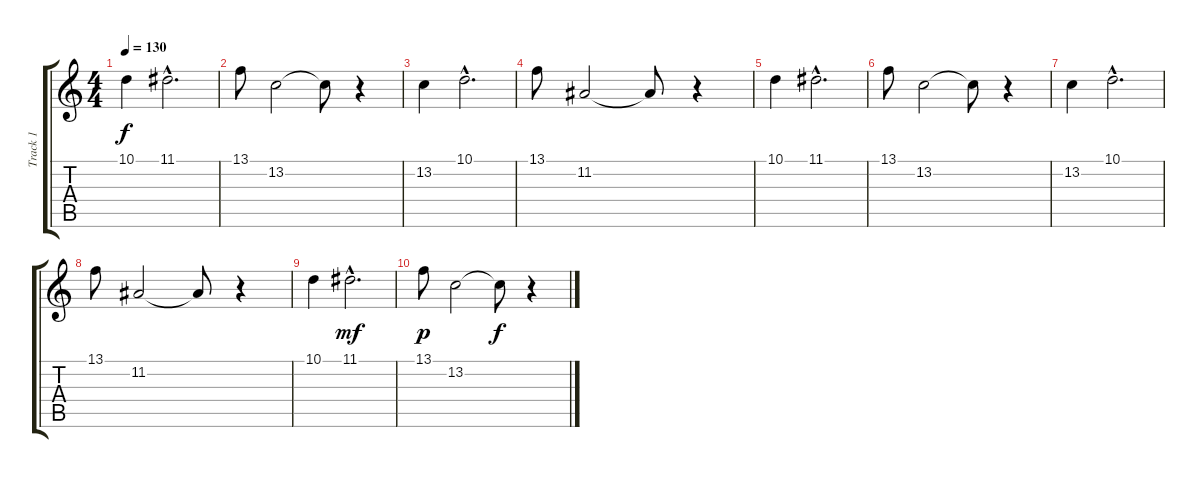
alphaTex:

\track ("Track 1" "Track 1") {instrument lead6voice}
\staff {score tabs}
\tuning (E4 B3 G3 D3 A2 E2) {hide}
\ts (4 4)
\tempo 130
\clef g2
\ks c
10.1.4{dy f} 11.1{hac}.2{d} |
13.1.8 13.2.2 13.2{t}.8 r.4 |
13.2.4 10.1{hac}.2{d} |
13.1.8 11.2.2 11.2{t}.8 r.4 |
10.1.4 11.1{hac}.2{d} |
13.1.8 13.2.2 13.2{t}.8 r.4 |
13.2.4 10.1{hac}.2{d} |
13.1.8 11.2.2 11.2{t}.8 r.4 |
10.1.4 11.1{hac}.2{d dy mf} |
13.1.8{dy p} 13.2.2 13.2{t}.8{dy f} r.4
